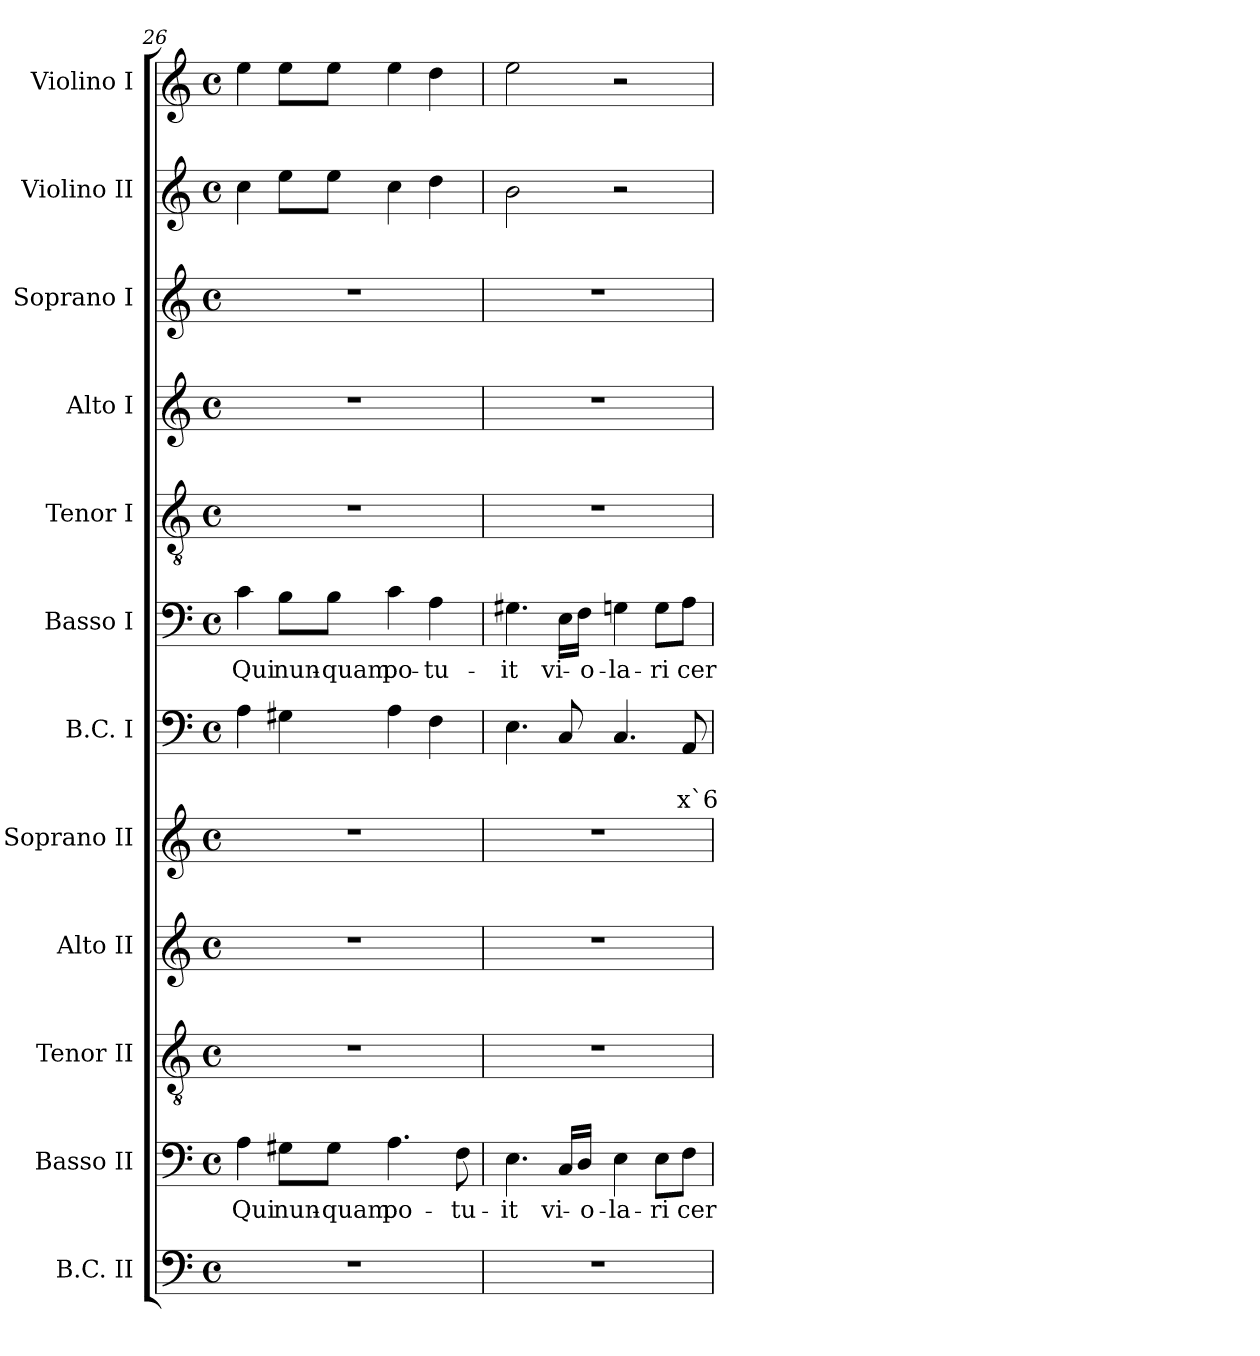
**kern	**kern	**text	**kern	**kern	**kern	**kern	**text	**text	**kern	**text	**kern	**kern	**kern	**kern	**kern
*part12	*part11	*part11	*part10	*part9	*part8	*part7	*part7	*part7	*part6	*part6	*part5	*part4	*part3	*part2	*part1
*staff12	*staff11	*staff11	*staff10	*staff9	*staff8	*staff7	*staff7	*staff7	*staff6	*staff6	*staff5	*staff4	*staff3	*staff2	*staff1
*I"B.C. II	*I"Basso II	*	*I"Tenor II	*I"Alto II	*I"Soprano II	*I"B.C. I	*	*	*I"Basso I	*	*I"Tenor I	*I"Alto I	*I"Soprano I	*I"Violino II	*I"Violino I
*I'BC2	*I'B 2	*	*I'T 2	*I'A 2	*I'S 2	*I'BC1	*	*	*I'B 1	*	*I'T 1	*I'A 1	*I'S 1	*I'Vln. II	*I'Vln. I
!!LO:PB:g=z
*clefF4	*clefF4	*	*clefGv2	*clefG2	*clefG2	*clefF4	*	*	*clefF4	*	*clefGv2	*clefG2	*clefG2	*clefG2	*clefG2
*k[]	*k[]	*	*k[]	*k[]	*k[]	*k[]	*	*	*k[]	*	*k[]	*k[]	*k[]	*k[]	*k[]
*C:	*C:	*	*C:	*C:	*C:	*C:	*	*	*C:	*	*C:	*C:	*C:	*C:	*C:
*M4/4	*M4/4	*	*M4/4	*M4/4	*M4/4	*M4/4	*	*	*M4/4	*	*M4/4	*M4/4	*M4/4	*M4/4	*M4/4
*met(c)	*met(c)	*	*met(c)	*met(c)	*met(c)	*met(c)	*	*	*met(c)	*	*met(c)	*met(c)	*met(c)	*met(c)	*met(c)
=26	=26	=26	=26	=26	=26	=26	=26	=26	=26	=26	=26	=26	=26	=26	=26
!	!	!LO:LY:b	!	!	!	!	!	!	!	!	!	!	!	!	!
!	!	!	!	!	!	!	!	!	!	!LO:LY:b	!	!	!	!	!
1r	4A\	Qui	1r	1r	1r	4A\	.	.	4c\	Qui	1r	1r	1r	4cc\	4ee\
!	!	!LO:LY:b	!	!	!	!	!	!	!	!	!	!	!	!	!
!	!	!	!	!	!	!	!	!	!	!LO:LY:b	!	!	!	!	!
.	8G#X\L	nun-	.	.	.	4G#X\	.	.	8B\L	nun-	.	.	.	8ee\L	8ee\L
!	!	!LO:LY:b	!	!	!	!	!	!	!	!	!	!	!	!	!
!	!	!	!	!	!	!	!	!	!	!LO:LY:b	!	!	!	!	!
.	8G#\J	-quam	.	.	.	.	.	.	8B\J	-quam	.	.	.	8ee\J	8ee\J
!	!	!LO:LY:b	!	!	!	!	!	!	!	!	!	!	!	!	!
!	!	!	!	!	!	!	!	!	!	!LO:LY:b	!	!	!	!	!
.	4.A\	po-	.	.	.	4A\	.	.	4c\	po-	.	.	.	4cc\	4ee\
!	!	!	!	!	!	!	!	!	!	!LO:LY:b	!	!	!	!	!
.	.	.	.	.	.	4F\	.	.	4A\	-tu-	.	.	.	4dd\	4dd\
!	!	!LO:LY:b	!	!	!	!	!	!	!	!	!	!	!	!	!
.	8F\	-tu-	.	.	.	.	.	.	.	.	.	.	.	.	.
=27	=27	=27	=27	=27	=27	=27	=27	=27	=27	=27	=27	=27	=27	=27	=27
!	!	!LO:LY:b	!	!	!	!	!	!	!	!	!	!	!	!	!
!	!	!	!	!	!	!	!	!	!	!LO:LY:b	!	!	!	!	!
1r	4.E\	-it	1r	1r	1r	4.E\	.	.	4.G#X\	-it	1r	1r	1r	2b\	2ee\
!	!	!LO:LY:b	!	!	!	!	!	!	!	!	!	!	!	!	!
!	!	!	!	!	!	!	!	!	!	!LO:LY:b	!	!	!	!	!
.	16C/LL	vi-	.	.	.	8C/	.	.	16E\LL	vi-	.	.	.	.	.
!	!	!LO:LY:b	!	!	!	!	!	!	!	!	!	!	!	!	!
!	!	!	!	!	!	!	!	!	!	!LO:LY:b	!	!	!	!	!
.	16D/JJ	-o-	.	.	.	.	.	.	16F\JJ	-o-	.	.	.	.	.
!	!	!LO:LY:b	!	!	!	!	!	!	!	!	!	!	!	!	!
!	!	!	!	!	!	!	!	!	!	!LO:LY:b	!	!	!	!	!
.	4E\	-la-	.	.	.	4.C/	.	.	4Gn\	-la-	.	.	.	2r	2r
!	!	!LO:LY:b	!	!	!	!	!	!	!	!	!	!	!	!	!
!	!	!	!	!	!	!	!	!	!	!LO:LY:b	!	!	!	!	!
.	8E\L	-ri	.	.	.	.	.	.	8G\L	-ri	.	.	.	.	.
!	!	!LO:LY:b	!	!	!	!	!	!	!	!	!	!	!	!	!
!	!	!	!	!	!	!	!	!LO:LY:b	!	!	!	!	!	!	!
!	!	!	!	!	!	!	!	!	!	!LO:LY:b	!	!	!	!	!
.	8F\J	cer-	.	.	.	8AA/	.	x`6	8A\J	cer-	.	.	.	.	.
=	=	=	=	=	=	=	=	=	=	=	=	=	=	=	=
*-	*-	*-	*-	*-	*-	*-	*-	*-	*-	*-	*-	*-	*-	*-	*-
